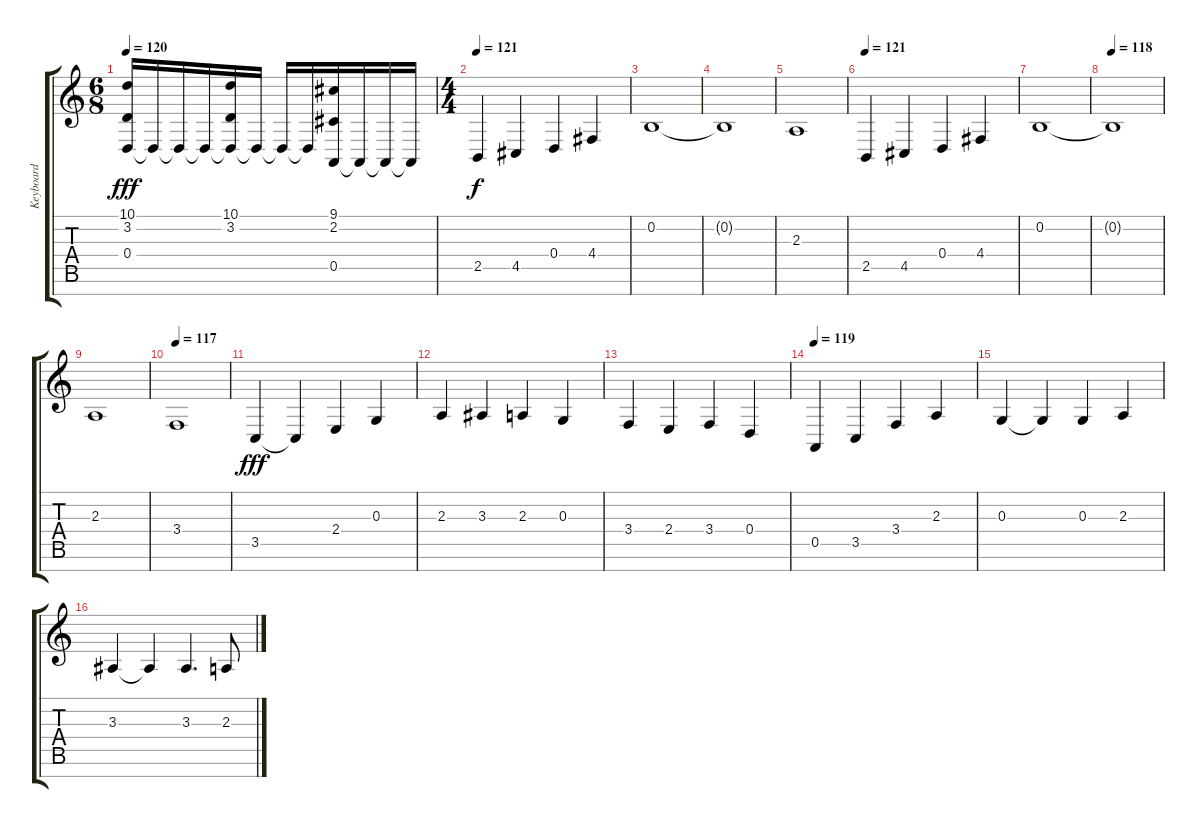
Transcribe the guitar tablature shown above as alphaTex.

\track ("Keyboard" "Keyboard") {instrument stringensemble1}
\staff {score tabs}
\tuning (E4 B3 G3 D3 A2 E2 B1) {hide}
\ts (6 8)
\tempo 120
\clef g2
\ks aminor
(10.1 3.2 0.4).16{dy fff} 0.4{t}.16 0.4{t}.16 0.4{t}.16 (10.1 3.2 0.4{t}).16 0.4{t}.16 0.4{t}.16 0.4{t}.16 (9.1 2.2 0.5).16 0.5{t}.16 0.5{t}.16 0.5{t}.16 |
\ts (4 4)
\tempo 121
2.5.4{dy f} 4.5.4 0.4.4 4.4.4 |
0.2.1 |
0.2{t}.1 |
2.3.1 |
\tempo 121
2.5.4 4.5.4 0.4.4 4.4.4 |
0.2.1 |
\tempo 118
0.2{t}.1 |
2.3.1 |
\tempo 117
3.4.1 |
3.5.4{dy fff} 3.5{t}.4 2.4.4 0.3.4 |
2.3.4 3.3.4 2.3.4 0.3.4 |
3.4.4 2.4.4 3.4.4 0.4.4 |
\tempo 119
0.5.4 3.5.4 3.4.4 2.3.4 |
0.3.4 0.3{t}.4 0.3.4 2.3.4 |
3.3.4 3.3{t}.4 3.3.4{d} 2.3.8
